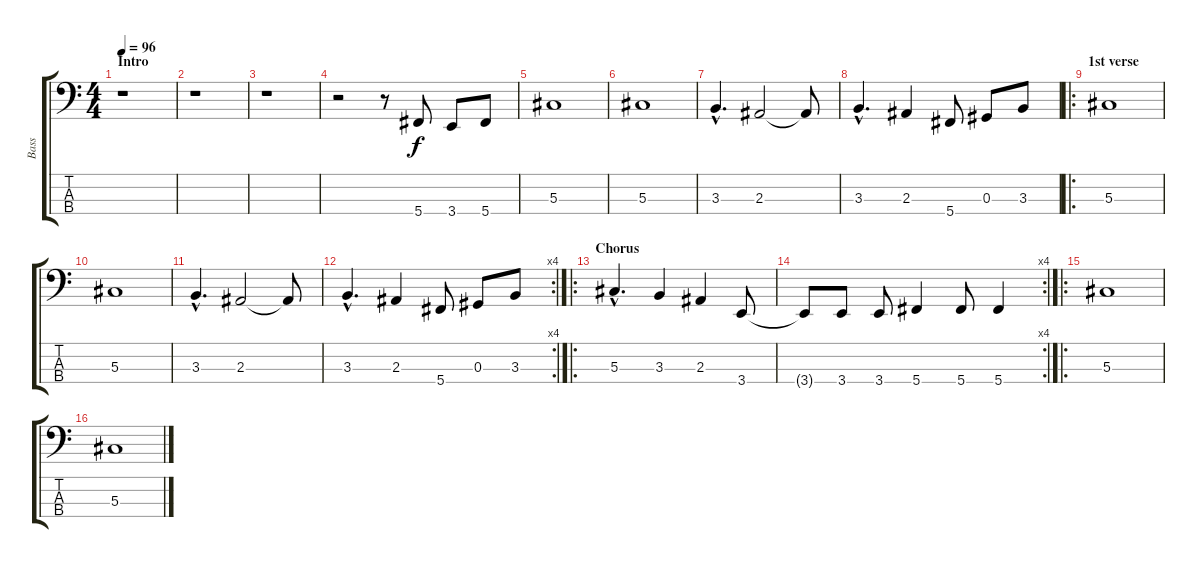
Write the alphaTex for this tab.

\track ("Bass" "Bass") {instrument electricbassfinger}
\staff {score tabs}
\tuning (Gb2 Db2 Ab1 Db1) {hide}
\ts (4 4)
\section ("" "Intro")
\tempo 96
\clef f4
\ks c
r.1{dy f instrument electricbassfinger} |
r.1 |
r.1 |
r.2 r.8 5.4.8 3.4.8 5.4.8 |
5.3.1 |
5.3.1 |
3.3{hac}.4{d} 2.3.2 2.3{t}.8 |
3.3{hac}.4{d} 2.3.4 5.4.8 0.3.8 3.3.8 |
\ro
\section ("" "1st verse")
5.3.1 |
5.3.1 |
3.3{hac}.4{d} 2.3.2 2.3{t}.8 |
\rc 4
3.3{hac}.4{d} 2.3.4 5.4.8 0.3.8 3.3.8 |
\ro
\section ("" "Chorus")
5.3{hac}.4{d} 3.3.4 2.3.4 3.4.8 |
\rc 4
3.4{t}.8 3.4.8 3.4.8 5.4.4 5.4.8 5.4.4 |
\ro
5.3.1 |
5.3.1
